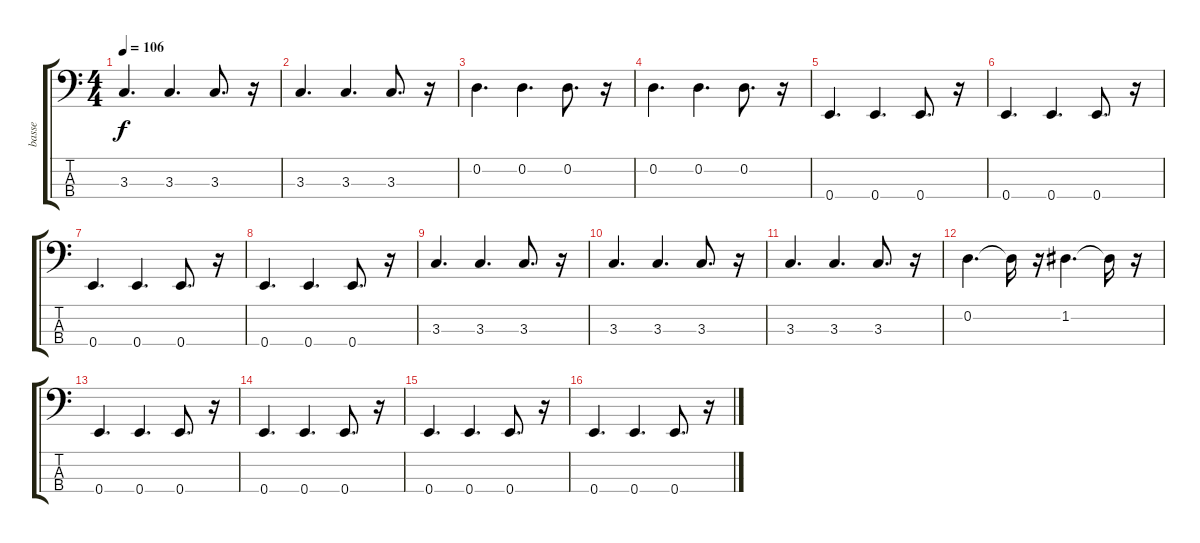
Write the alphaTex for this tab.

\track ("basse" "basse") {instrument electricbassfinger}
\staff {score tabs}
\tuning (G2 D2 A1 E1) {hide}
\ts (4 4)
\tempo 106
\clef f4
\ks c
3.3.4{d dy f} 3.3.4{d} 3.3.8{d} r.16 |
3.3.4{d} 3.3.4{d} 3.3.8{d} r.16 |
0.2.4{d} 0.2.4{d} 0.2.8{d} r.16 |
0.2.4{d} 0.2.4{d} 0.2.8{d} r.16 |
0.4.4{d} 0.4.4{d} 0.4.8{d} r.16 |
0.4.4{d} 0.4.4{d} 0.4.8{d} r.16 |
0.4.4{d} 0.4.4{d} 0.4.8{d} r.16 |
0.4.4{d} 0.4.4{d} 0.4.8{d} r.16 |
3.3.4{d} 3.3.4{d} 3.3.8{d} r.16 |
3.3.4{d} 3.3.4{d} 3.3.8{d} r.16 |
3.3.4{d} 3.3.4{d} 3.3.8{d} r.16 |
0.2.4{d} 0.2{t}.16 r.16 1.2.4{d} 1.2{t}.16 r.16 |
0.4.4{d} 0.4.4{d} 0.4.8{d} r.16 |
0.4.4{d} 0.4.4{d} 0.4.8{d} r.16 |
0.4.4{d} 0.4.4{d} 0.4.8{d} r.16 |
0.4.4{d} 0.4.4{d} 0.4.8{d} r.16
